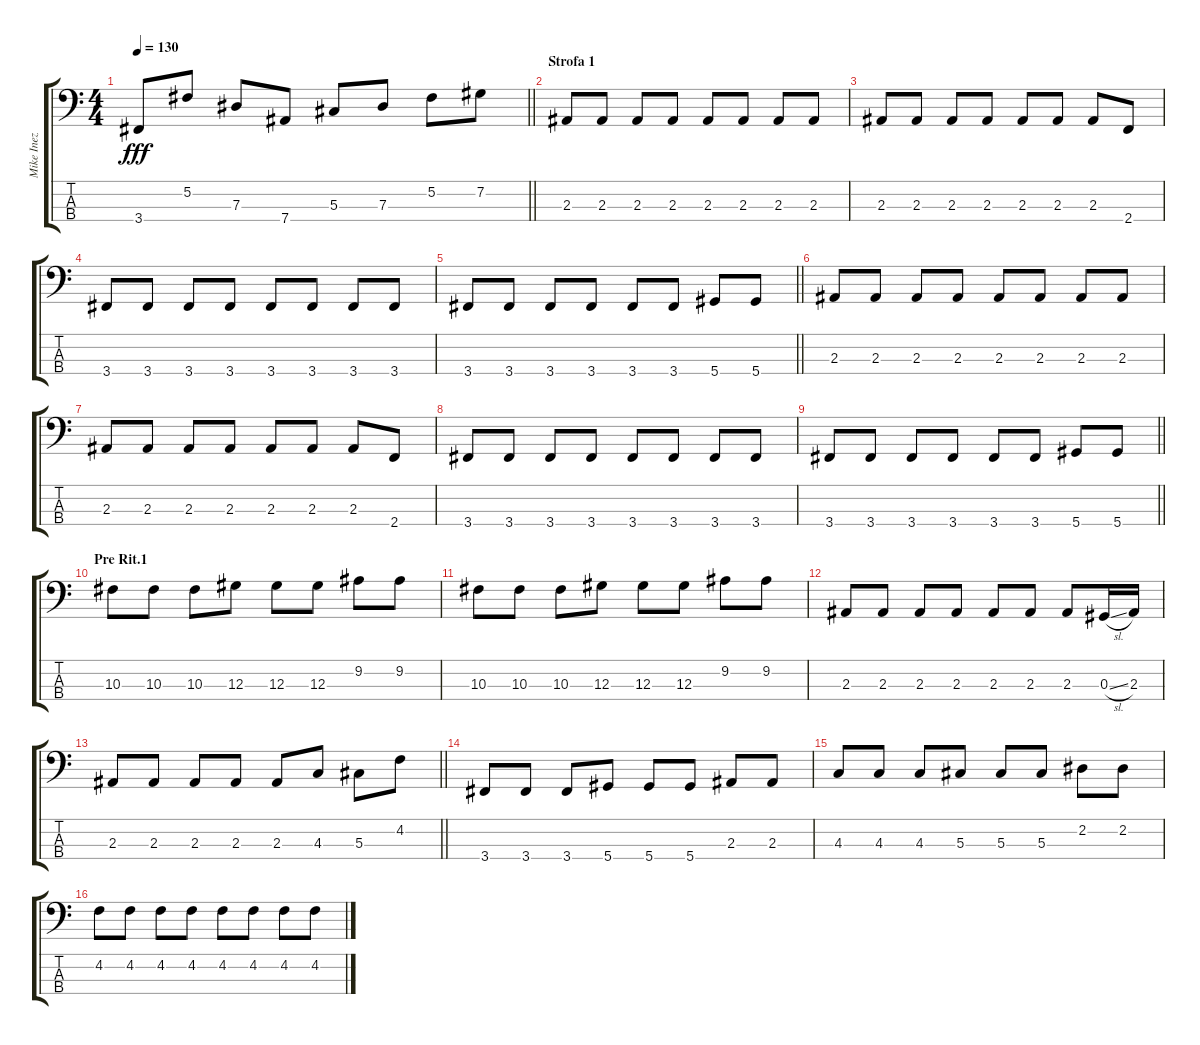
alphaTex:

\track ("Mike Inez" "Mike Inez") {instrument electricbassfinger}
\staff {score tabs}
\tuning (Gb2 Db2 Ab1 Eb1) {hide}
\ts (4 4)
\tempo 130
\clef f4
\barLineRight lightlight
\ks c
3.4.8{dy fff} 5.2.8 7.3.8 7.4.8 5.3.8 7.3.8 5.2.8 7.2.8 |
\section ("" "Strofa 1")
2.3.8 2.3.8 2.3.8 2.3.8 2.3.8 2.3.8 2.3.8 2.3.8 |
2.3.8 2.3.8 2.3.8 2.3.8 2.3.8 2.3.8 2.3.8 2.4.8 |
3.4.8 3.4.8 3.4.8 3.4.8 3.4.8 3.4.8 3.4.8 3.4.8 |
\barLineRight lightlight
3.4.8 3.4.8 3.4.8 3.4.8 3.4.8 3.4.8 5.4.8 5.4.8 |
\section ("" "")
2.3.8 2.3.8 2.3.8 2.3.8 2.3.8 2.3.8 2.3.8 2.3.8 |
2.3.8 2.3.8 2.3.8 2.3.8 2.3.8 2.3.8 2.3.8 2.4.8 |
3.4.8 3.4.8 3.4.8 3.4.8 3.4.8 3.4.8 3.4.8 3.4.8 |
\barLineRight lightlight
3.4.8 3.4.8 3.4.8 3.4.8 3.4.8 3.4.8 5.4.8 5.4.8 |
\section ("" "Pre Rit.1")
10.3.8 10.3.8 10.3.8 12.3.8 12.3.8 12.3.8 9.2.8 9.2.8 |
10.3.8 10.3.8 10.3.8 12.3.8 12.3.8 12.3.8 9.2.8 9.2.8 |
2.3.8 2.3.8 2.3.8 2.3.8 2.3.8 2.3.8 2.3.8 0.3{sl}.16 2.3.16 |
\barLineRight lightlight
2.3.8 2.3.8 2.3.8 2.3.8 2.3.8 4.3.8 5.3.8 4.2.8 |
\section ("" "")
3.4.8 3.4.8 3.4.8 5.4.8 5.4.8 5.4.8 2.3.8 2.3.8 |
4.3.8 4.3.8 4.3.8 5.3.8 5.3.8 5.3.8 2.2.8 2.2.8 |
4.2.8 4.2.8 4.2.8 4.2.8 4.2.8 4.2.8 4.2.8 4.2.8
